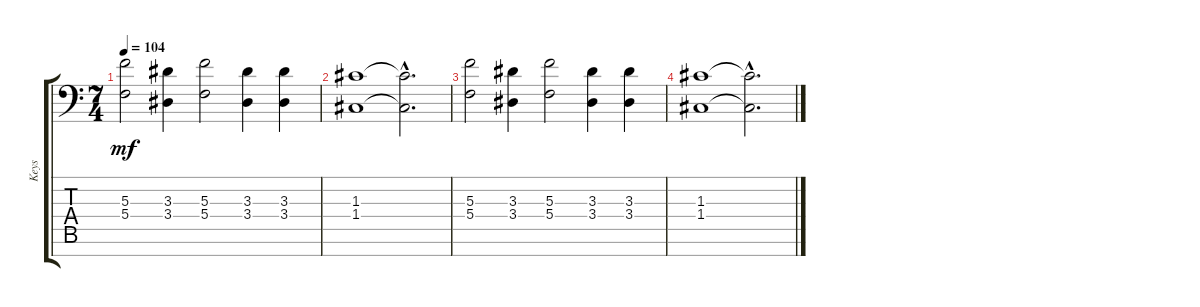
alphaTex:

\track ("Keys" "Keys") {instrument pad1newage}
\staff {score tabs}
\tuning (C6 C5 C4 C3 C2 C1 C0) {hide}
\ts (7 4)
\tempo 104
\clef f4
\ks c
(5.3 5.4).2{dy mf} (3.3 3.4).4 (5.3 5.4).2 (3.3 3.4).4 (3.3 3.4).4 |
(1.3 1.4).1 (1.3{hac t} 1.4{hac t}).2{d} |
(5.3 5.4).2 (3.3 3.4).4 (5.3 5.4).2 (3.3 3.4).4 (3.3 3.4).4 |
(1.3 1.4).1 (1.3{hac t} 1.4{hac t}).2{d}
